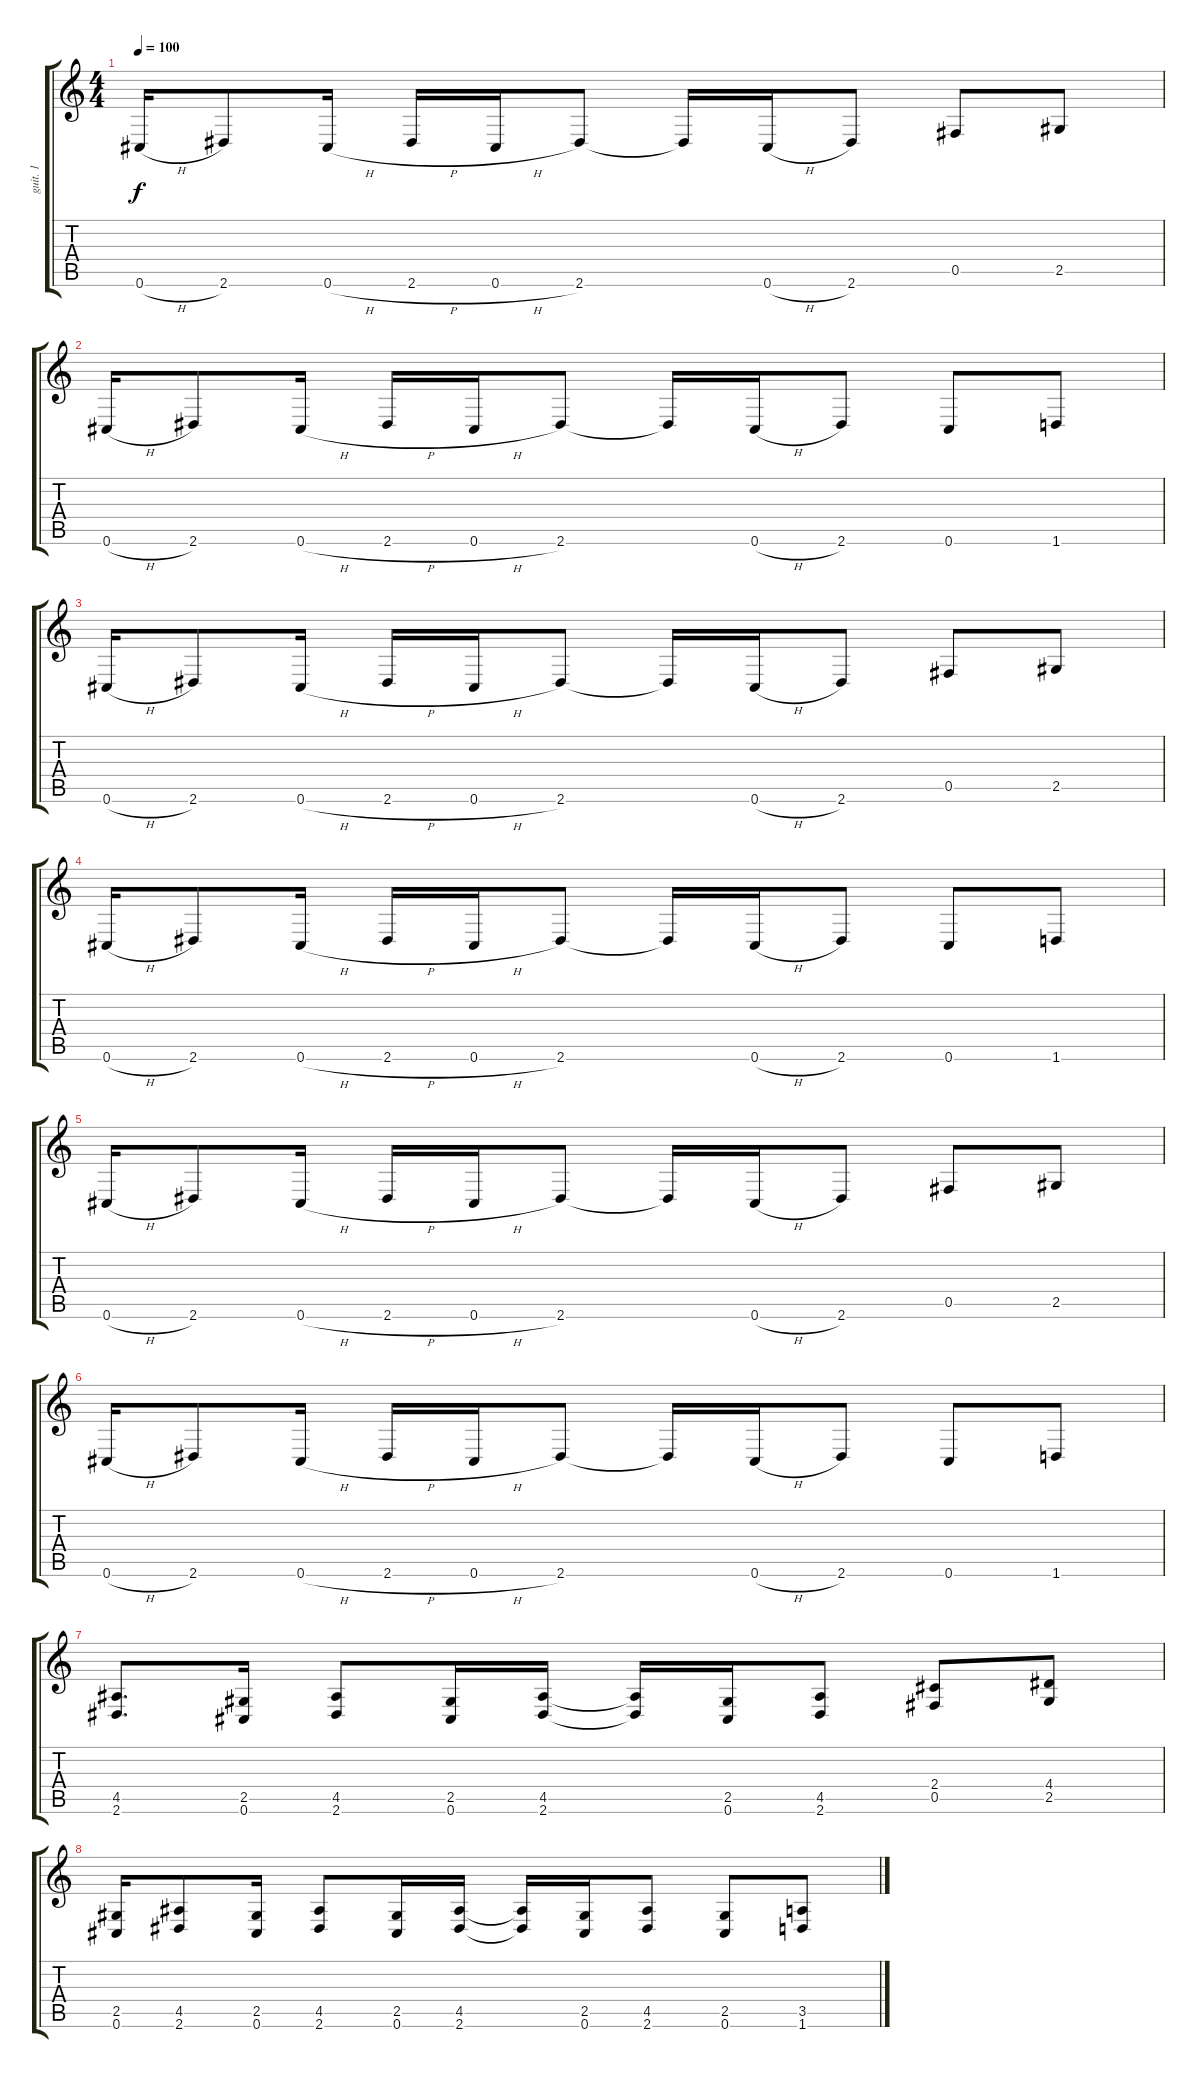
\track ("guit. 1" "guit. 1") {instrument overdrivenguitar}
\staff {score tabs}
\tuning (Db4 Ab3 E3 B2 Gb2 Db2) {hide}
\ts (4 4)
\tempo 100
\clef g2
\ks c
0.6{h}.16{dy f} 2.6.8 0.6{h}.16 2.6{h}.16 0.6{h}.16 2.6.8 2.6{t}.16 0.6{h}.16 2.6.8 0.5.8 2.5.8 |
0.6{h}.16 2.6.8 0.6{h}.16 2.6{h}.16 0.6{h}.16 2.6.8 2.6{t}.16 0.6{h}.16 2.6.8 0.6.8 1.6.8 |
0.6{h}.16 2.6.8 0.6{h}.16 2.6{h}.16 0.6{h}.16 2.6.8 2.6{t}.16 0.6{h}.16 2.6.8 0.5.8 2.5.8 |
0.6{h}.16 2.6.8 0.6{h}.16 2.6{h}.16 0.6{h}.16 2.6.8 2.6{t}.16 0.6{h}.16 2.6.8 0.6.8 1.6.8 |
0.6{h}.16 2.6.8 0.6{h}.16 2.6{h}.16 0.6{h}.16 2.6.8 2.6{t}.16 0.6{h}.16 2.6.8 0.5.8 2.5.8 |
0.6{h}.16 2.6.8 0.6{h}.16 2.6{h}.16 0.6{h}.16 2.6.8 2.6{t}.16 0.6{h}.16 2.6.8 0.6.8 1.6.8 |
(4.5 2.6).8{d} (2.5 0.6).16 (4.5 2.6).8 (2.5 0.6).16 (4.5 2.6).16 (4.5{t} 2.6{t}).16 (2.5 0.6).16 (4.5 2.6).8 (2.4 0.5).8 (4.4 2.5).8 |
(2.5 0.6).16 (4.5 2.6).8 (2.5 0.6).16 (4.5 2.6).8 (2.5 0.6).16 (4.5 2.6).16 (4.5{t} 2.6{t}).16 (2.5 0.6).16 (4.5 2.6).8 (2.5 0.6).8 (3.5 1.6).8
